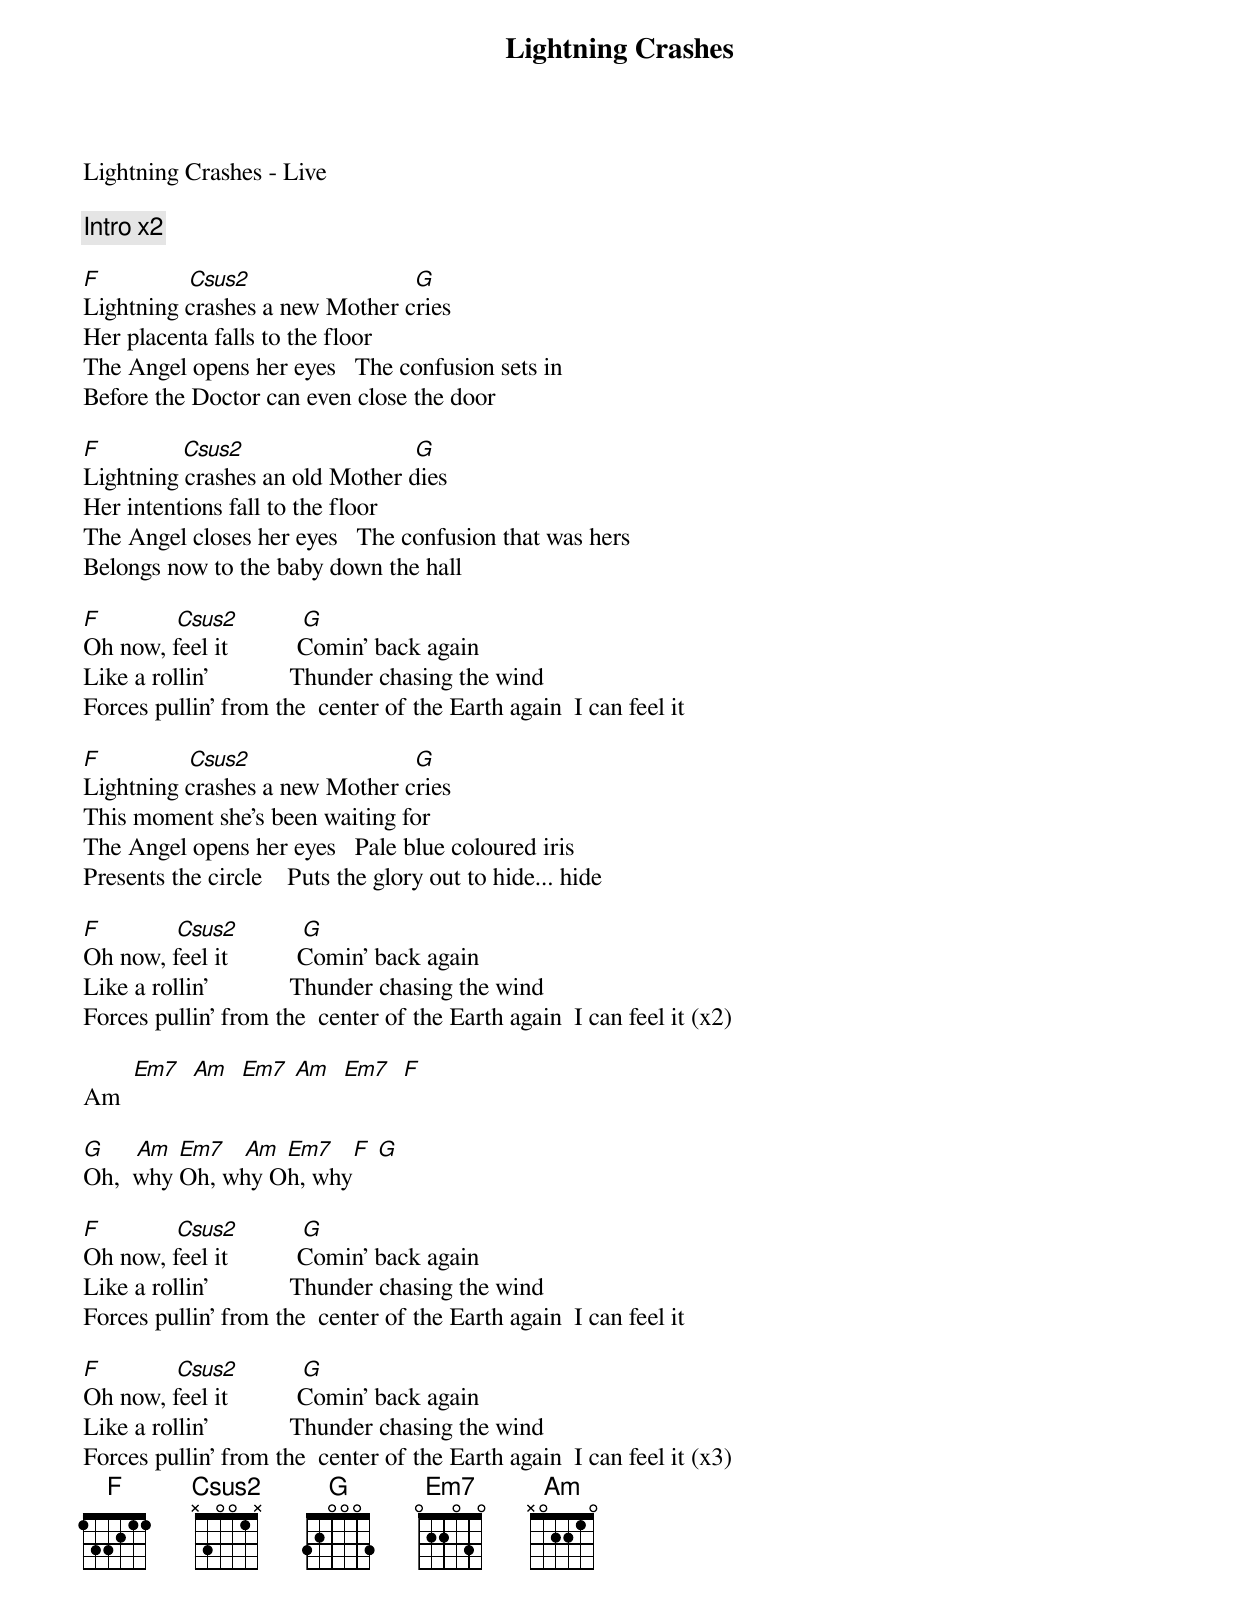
{title: Lightning Crashes}
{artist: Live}
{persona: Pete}
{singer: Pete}
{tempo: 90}
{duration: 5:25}
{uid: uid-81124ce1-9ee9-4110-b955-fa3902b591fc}
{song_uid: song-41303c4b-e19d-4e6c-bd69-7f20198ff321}



Lightning Crashes - Live

{comment: Intro x2}

[F]              [Csus2]                          [G]
Lightning crashes a new Mother cries
Her placenta falls to the floor
The Angel opens her eyes			The confusion sets in
Before the Doctor can even close the door

[F]             [Csus2]                           [G]
Lightning crashes an old Mother dies
Her intentions fall to the floor
The Angel closes her eyes			The confusion that was hers
Belongs now to the baby down the hall

[F]            [Csus2]        		[G]
‏Oh now, feel it         		Comin' back again
‏Like a rollin' 	         		Thunder chasing the wind
Forces pullin' from the 	center of the Earth again 	I can feel it

[F]              [Csus2]                          [G]
Lightning crashes a new Mother cries
This moment she's been waiting for
The Angel opens her eyes			Pale blue coloured iris
Presents the circle				Puts the glory out to hide... hide

[F]            [Csus2]        		[G]
‏Oh now, feel it         		Comin' back again
‏Like a rollin' 	         		Thunder chasing the wind
Forces pullin' from the 	center of the Earth again 	I can feel it (x2)

‏Am 	[Em7] 	[Am] 	[Em7]	[Am] 	[Em7] 	[F]

[G]     [Am]	[Em7]   [Am]	[Em7]   [F] [G]
Oh,  why	Oh, why	Oh, why

[F]            [Csus2]        		[G]
‏Oh now, feel it         		Comin' back again
‏Like a rollin' 	         		Thunder chasing the wind
Forces pullin' from the 	center of the Earth again 	I can feel it

[F]            [Csus2]        		[G]
‏Oh now, feel it         		Comin' back again
‏Like a rollin' 	         		Thunder chasing the wind
Forces pullin' from the 	center of the Earth again 	I can feel it (x3)
